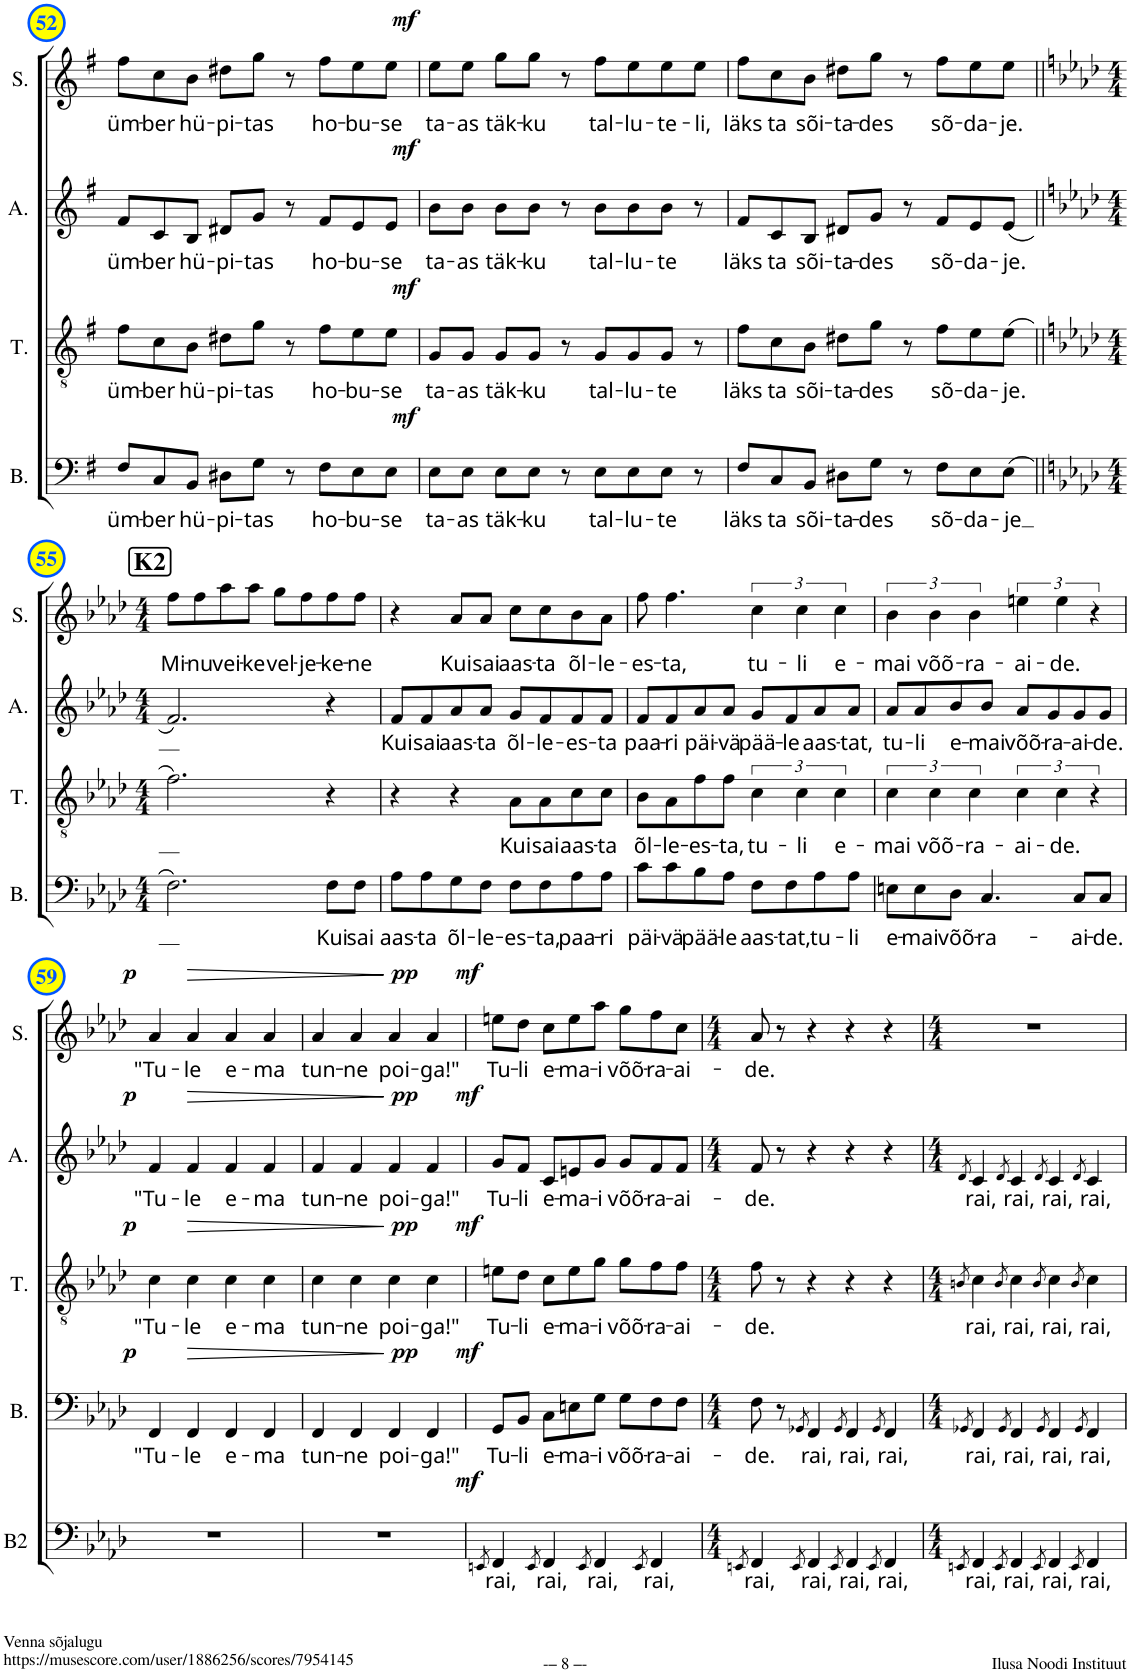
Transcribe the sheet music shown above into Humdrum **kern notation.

**kern	**text	**dynam	**kern	**text	**dynam	**kern	**text	**dynam	**kern	**text	**dynam	**kern	**text	**dynam
*part5	*part5	*part5	*part4	*part4	*part4	*part3	*part3	*part3	*part2	*part2	*part2	*part1	*part1	*part1
*staff5	*staff5	*staff5	*staff4	*staff4	*staff4	*staff3	*staff3	*staff3	*staff2	*staff2	*staff2	*staff1	*staff1	*staff1
*I"Bass II	*	*	*I"Bass	*	*	*I"Tenor	*	*	*I"Alto	*	*	*I"Soprano	*	*
*I'B2	*	*	*I'B.	*	*	*I'T.	*	*	*I'A.	*	*	*I'S.	*	*
!!LO:PB:g=z
*clefF4	*	*	*clefF4	*	*	*clefGv2	*	*	*clefG2	*	*	*clefG2	*	*
*	*	*	*	*	*	*	*	*	*Trd1c2	*	*	*	*	*
*k[f#]	*	*	*k[f#]	*	*	*k[f#]	*	*	*k[f#]	*	*	*k[f#]	*	*
*M9/8	*	*	*M9/8	*	*	*M9/8	*	*	*M9/8	*	*	*M9/8	*	*
=52	=52	=52	=52	=52	=52	=52	=52	=52	=52	=52	=52	=52	=52	=52
!	!	!	!	!LO:LY:b	!	!	!LO:LY:b	!	!	!LO:LY:b	!	!	!LO:LY:b	!
8%9r	.	.	8F#/L	üm-	.	8f#\L	üm-	.	8f#/L	üm-	.	8ff#\L	üm-	.
!	!	!	!	!LO:LY:b	!	!	!LO:LY:b	!	!	!LO:LY:b	!	!	!LO:LY:b	!
.	.	.	8C/	-ber	.	8c\	-ber	.	8c/	-ber	.	8cc\	-ber	.
!	!	!	!	!LO:LY:b	!	!	!LO:LY:b	!	!	!LO:LY:b	!	!	!LO:LY:b	!
.	.	.	8BB/J	hü-	.	8B\J	hü-	.	8B/J	hü-	.	8b\J	hü-	.
!	!	!	!	!LO:LY:b	!	!	!LO:LY:b	!	!	!LO:LY:b	!	!	!LO:LY:b	!
.	.	.	8D#X\L	-pi-	.	8d#X\L	-pi-	.	8d#X/L	-pi-	.	8dd#X\L	-pi-	.
!	!	!	!	!LO:LY:b	!	!	!LO:LY:b	!	!	!LO:LY:b	!	!	!LO:LY:b	!
.	.	.	8G\J	-tas	.	8g\J	-tas	.	8g/J	-tas	.	8gg\J	-tas	.
.	.	.	8r	.	.	8r	.	.	8r	.	.	8r	.	.
!	!	!	!	!LO:LY:b	!	!	!LO:LY:b	!	!	!LO:LY:b	!	!	!LO:LY:b	!
.	.	.	8F#\L	ho-	.	8f#\L	ho-	.	8f#/L	ho-	.	8ff#\L	ho-	.
!	!	!	!	!LO:LY:b	!	!	!LO:LY:b	!	!	!LO:LY:b	!	!	!LO:LY:b	!
.	.	.	8E\	-bu-	.	8e\	-bu-	.	8e/	-bu-	.	8ee\	-bu-	.
!	!	!	!	!LO:LY:b	!	!	!LO:LY:b	!	!	!LO:LY:b	!	!	!LO:LY:b	!
.	.	.	8E\J	-se	.	8e\J	-se	.	8e/J	-se	.	8ee\J	-se	.
=53	=53	=53	=53	=53	=53	=53	=53	=53	=53	=53	=53	=53	=53	=53
!	!	!	!	!LO:LY:b	!LO:DY:a	!	!LO:LY:b	!LO:DY:a	!	!LO:LY:b	!LO:DY:a	!	!LO:LY:b	!LO:DY:a
8%9r	.	.	8E\L	ta-	mf	8G/L	ta-	mf	8b\L	ta-	mf	8ee\L	ta-	mf
!	!	!	!	!LO:LY:b	!	!	!LO:LY:b	!	!	!LO:LY:b	!	!	!LO:LY:b	!
.	.	.	8E\J	-as	.	8G/J	-as	.	8b\J	-as	.	8ee\J	-as	.
!	!	!	!	!LO:LY:b	!	!	!LO:LY:b	!	!	!LO:LY:b	!	!	!LO:LY:b	!
.	.	.	8E\L	täk-	.	8G/L	täk-	.	8b\L	täk-	.	8gg\L	täk-	.
!	!	!	!	!LO:LY:b	!	!	!LO:LY:b	!	!	!LO:LY:b	!	!	!LO:LY:b	!
.	.	.	8E\J	-ku	.	8G/J	-ku	.	8b\J	-ku	.	8gg\J	-ku	.
.	.	.	8r	.	.	8r	.	.	8r	.	.	8r	.	.
!	!	!	!	!LO:LY:b	!	!	!LO:LY:b	!	!	!LO:LY:b	!	!	!LO:LY:b	!
.	.	.	8E\L	tal-	.	8G/L	tal-	.	8b\L	tal-	.	8ff#\L	tal-	.
!	!	!	!	!LO:LY:b	!	!	!LO:LY:b	!	!	!LO:LY:b	!	!	!LO:LY:b	!
.	.	.	8E\	-lu-	.	8G/	-lu-	.	8b\	-lu-	.	8ee\	-lu-	.
!	!	!	!	!LO:LY:b	!	!	!LO:LY:b	!	!	!LO:LY:b	!	!	!LO:LY:b	!
.	.	.	8E\J	-te	.	8G/J	-te	.	8b\J	-te	.	8ee\	-te-	.
!	!	!	!	!	!	!	!	!	!	!	!	!	!LO:LY:b	!
.	.	.	8r	.	.	8r	.	.	8r	.	.	8ee\J	-li,	.
=54	=54	=54	=54	=54	=54	=54	=54	=54	=54	=54	=54	=54	=54	=54
!	!	!	!	!LO:LY:b	!	!	!LO:LY:b	!	!	!LO:LY:b	!	!	!LO:LY:b	!
8%9r	.	.	8F#/L	läks	.	8f#\L	läks	.	8f#/L	läks	.	8ff#\L	läks	.
!	!	!	!	!LO:LY:b	!	!	!LO:LY:b	!	!	!LO:LY:b	!	!	!LO:LY:b	!
.	.	.	8C/	ta	.	8c\	ta	.	8c/	ta	.	8cc\	ta	.
!	!	!	!	!LO:LY:b	!	!	!LO:LY:b	!	!	!LO:LY:b	!	!	!LO:LY:b	!
.	.	.	8BB/J	sõi-	.	8B\J	sõi-	.	8B/J	sõi-	.	8b\J	sõi-	.
!	!	!	!	!LO:LY:b	!	!	!LO:LY:b	!	!	!LO:LY:b	!	!	!LO:LY:b	!
.	.	.	8D#X\L	-ta-	.	8d#X\L	-ta-	.	8d#X/L	-ta-	.	8dd#X\L	-ta-	.
!	!	!	!	!LO:LY:b	!	!	!LO:LY:b	!	!	!LO:LY:b	!	!	!LO:LY:b	!
.	.	.	8G\J	-des	.	8g\J	-des	.	8g/J	-des	.	8gg\J	-des	.
.	.	.	8r	.	.	8r	.	.	8r	.	.	8r	.	.
!	!	!	!	!LO:LY:b	!	!	!LO:LY:b	!	!	!LO:LY:b	!	!	!LO:LY:b	!
.	.	.	8F#\L	sõ-	.	8f#\L	sõ-	.	8f#/L	sõ-	.	8ff#\L	sõ-	.
!	!	!	!	!LO:LY:b	!	!	!LO:LY:b	!	!	!LO:LY:b	!	!	!LO:LY:b	!
.	.	.	8E\	-da-	.	8e\	-da-	.	8e/	-da-	.	8ee\	-da-	.
!	!	!	!	!LO:LY:b	!	!	!LO:LY:b	!	!	!LO:LY:b	!	!	!LO:LY:b	!
.	.	.	(8E\J	-je	.	(8e\J	-je.	.	(8e/J	-je.	.	8ee\J	-je.	.
!!LO:LB:g=z
!!LO:REH:place=s1:a:B:cj:fs=14:t=K2
=55||	=55||	=55||	=55||	=55||	=55||	=55||	=55||	=55||	=55||	=55||	=55||	=55||	=55||	=55||
*k[b-e-a-d-]	*	*	*k[b-e-a-d-]	*	*	*k[b-e-a-d-]	*	*	*k[b-e-a-d-]	*	*	*k[b-e-a-d-]	*	*
*M4/4	*	*	*M4/4	*	*	*M4/4	*	*	*M4/4	*	*	*M4/4	*	*
!	!	!	!	!	!	!	!	!	!	!	!	!	!LO:LY:b	!
1r	.	.	2.F\)	.	.	2.f\)	.	.	2.f/)	.	.	8ff\L	Mi-	.
!	!	!	!	!	!	!	!	!	!	!	!	!	!LO:LY:b	!
.	.	.	.	.	.	.	.	.	.	.	.	8ff\	-nu	.
!	!	!	!	!	!	!	!	!	!	!	!	!	!LO:LY:b	!
.	.	.	.	.	.	.	.	.	.	.	.	8aa-\	vei-	.
!	!	!	!	!	!	!	!	!	!	!	!	!	!LO:LY:b	!
.	.	.	.	.	.	.	.	.	.	.	.	8aa-\J	-ke	.
!	!	!	!	!	!	!	!	!	!	!	!	!	!LO:LY:b	!
.	.	.	.	.	.	.	.	.	.	.	.	8gg\L	vel-	.
!	!	!	!	!	!	!	!	!	!	!	!	!	!LO:LY:b	!
.	.	.	.	.	.	.	.	.	.	.	.	8ff\	-je-	.
!	!	!	!	!LO:LY:b	!	!	!	!	!	!	!	!	!LO:LY:b	!
.	.	.	8F\L	Kui	.	4r	.	.	4r	.	.	8ff\	-ke-	.
!	!	!	!	!LO:LY:b	!	!	!	!	!	!	!	!	!LO:LY:b	!
.	.	.	8F\J	sai	.	.	.	.	.	.	.	8ff\J	-ne	.
=56	=56	=56	=56	=56	=56	=56	=56	=56	=56	=56	=56	=56	=56	=56
!	!	!	!	!LO:LY:b	!	!	!	!	!	!LO:LY:b	!	!	!	!
1r	.	.	8A-\L	aas-	.	4r	.	.	8f/L	Kui	.	4r	.	.
!	!	!	!	!LO:LY:b	!	!	!	!	!	!LO:LY:b	!	!	!	!
.	.	.	8A-\	-ta	.	.	.	.	8f/	sai	.	.	.	.
!	!	!	!	!LO:LY:b	!	!	!	!	!	!LO:LY:b	!	!	!LO:LY:b	!
.	.	.	8G\	õl-	.	4r	.	.	8a-/	aas-	.	8a-/L	Kui	.
!	!	!	!	!LO:LY:b	!	!	!	!	!	!LO:LY:b	!	!	!LO:LY:b	!
.	.	.	8F\J	-le-	.	.	.	.	8a-/J	-ta	.	8a-/J	sai	.
!	!	!	!	!LO:LY:b	!	!	!LO:LY:b	!	!	!LO:LY:b	!	!	!LO:LY:b	!
.	.	.	8F\L	-es-	.	8A-\L	Kui	.	8g/L	õl-	.	8cc\L	aas-	.
!	!	!	!	!LO:LY:b	!	!	!LO:LY:b	!	!	!LO:LY:b	!	!	!LO:LY:b	!
.	.	.	8F\	-ta,	.	8A-\	sai	.	8f/	-le-	.	8cc\	-ta	.
!	!	!	!	!LO:LY:b	!	!	!LO:LY:b	!	!	!LO:LY:b	!	!	!LO:LY:b	!
.	.	.	8A-\	paa-	.	8c\	aas-	.	8f/	-es-	.	8b-\	õl-	.
!	!	!	!	!LO:LY:b	!	!	!LO:LY:b	!	!	!LO:LY:b	!	!	!LO:LY:b	!
.	.	.	8A-\J	-ri	.	8c\J	-ta	.	8f/J	-ta	.	8a-\J	-le-	.
=57	=57	=57	=57	=57	=57	=57	=57	=57	=57	=57	=57	=57	=57	=57
!	!	!	!	!LO:LY:b	!	!	!LO:LY:b	!	!	!LO:LY:b	!	!	!LO:LY:b	!
1r	.	.	8c\L	päi-	.	8B-\L	õl-	.	8f/L	paa-	.	8ff\	-es-	.
!	!	!	!	!LO:LY:b	!	!	!LO:LY:b	!	!	!LO:LY:b	!	!	!LO:LY:b	!
.	.	.	8c\	-vä	.	8A-\	-le-	.	8f/	-ri	.	4.ff\	-ta,	.
!	!	!	!	!LO:LY:b	!	!	!LO:LY:b	!	!	!LO:LY:b	!	!	!	!
.	.	.	8B-\	pää-	.	8f\	-es-	.	8a-/	päi-	.	.	.	.
!	!	!	!	!LO:LY:b	!	!	!LO:LY:b	!	!	!LO:LY:b	!	!	!	!
.	.	.	8A-\J	-le	.	8f\J	-ta,	.	8a-/J	-vä	.	.	.	.
!	!	!	!	!LO:LY:b	!	!	!LO:LY:b	!	!	!LO:LY:b	!	!	!LO:LY:b	!
.	.	.	8F\L	aas-	.	6c\	tu-	.	8g/L	pää-	.	6cc\	tu-	.
!	!	!	!	!LO:LY:b	!	!	!	!	!	!LO:LY:b	!	!	!	!
.	.	.	8F\	-tat,	.	.	.	.	8f/	-le	.	.	.	.
!	!	!	!	!	!	!	!LO:LY:b	!	!	!	!	!	!LO:LY:b	!
.	.	.	.	.	.	6c\	-li	.	.	.	.	6cc\	-li	.
!	!	!	!	!LO:LY:b	!	!	!	!	!	!LO:LY:b	!	!	!	!
.	.	.	8A-\	tu-	.	.	.	.	8a-/	aas-	.	.	.	.
!	!	!	!	!	!	!	!LO:LY:b	!	!	!	!	!	!LO:LY:b	!
.	.	.	.	.	.	6c\	e-	.	.	.	.	6cc\	e-	.
!	!	!	!	!LO:LY:b	!	!	!	!	!	!LO:LY:b	!	!	!	!
.	.	.	8A-\J	-li	.	.	.	.	8a-/J	-tat,	.	.	.	.
=58	=58	=58	=58	=58	=58	=58	=58	=58	=58	=58	=58	=58	=58	=58
!	!	!	!	!LO:LY:b	!	!	!LO:LY:b	!	!	!LO:LY:b	!	!	!LO:LY:b	!
1r	.	.	8En\L	e-	.	6c\	-mai	.	8a-/L	tu-	.	6b-\	-mai	.
!	!	!	!	!LO:LY:b	!	!	!	!	!	!LO:LY:b	!	!	!	!
.	.	.	8E\	-mai	.	.	.	.	8a-/	-li	.	.	.	.
!	!	!	!	!	!	!	!LO:LY:b	!	!	!	!	!	!LO:LY:b	!
.	.	.	.	.	.	6c\	võõ-	.	.	.	.	6b-\	võõ-	.
!	!	!	!	!LO:LY:b	!	!	!	!	!	!LO:LY:b	!	!	!	!
.	.	.	8D-\J	võõ-	.	.	.	.	8b-/	e-	.	.	.	.
!	!	!	!	!	!	!	!LO:LY:b	!	!	!	!	!	!LO:LY:b	!
.	.	.	.	.	.	6c\	-ra-	.	.	.	.	6b-\	-ra-	.
!	!	!	!	!LO:LY:b	!	!	!	!	!	!LO:LY:b	!	!	!	!
.	.	.	4.C/	-ra-	.	.	.	.	8b-/J	-mai	.	.	.	.
!	!	!	!	!	!	!	!LO:LY:b	!	!	!LO:LY:b	!	!	!LO:LY:b	!
.	.	.	.	.	.	6c\	-ai-	.	8a-/L	võõ-	.	6een\	-ai-	.
!	!	!	!	!	!	!	!	!	!	!LO:LY:b	!	!	!	!
.	.	.	.	.	.	.	.	.	8g/	-ra-	.	.	.	.
!	!	!	!	!	!	!	!LO:LY:b	!	!	!	!	!	!LO:LY:b	!
.	.	.	.	.	.	6c\	-de.	.	.	.	.	6ee\	-de.	.
!	!	!	!	!LO:LY:b	!	!	!	!	!	!LO:LY:b	!	!	!	!
.	.	.	8C/L	-ai-	.	.	.	.	8g/	-ai-	.	.	.	.
.	.	.	.	.	.	6r	.	.	.	.	.	6r	.	.
!	!	!	!	!LO:LY:b	!	!	!	!	!	!LO:LY:b	!	!	!	!
.	.	.	8C/J	-de.	.	.	.	.	8g/J	-de.	.	.	.	.
!!LO:LB:g=z
=59	=59	=59	=59	=59	=59	=59	=59	=59	=59	=59	=59	=59	=59	=59
!	!	!	!	!LO:LY:b	!LO:DY:a	!	!LO:LY:b	!LO:DY:a	!	!LO:LY:b	!LO:DY:a	!	!LO:LY:b	!LO:DY:a
1r	.	.	4FF/	"Tu-	p	4c\	"Tu-	p	4f/	"Tu-	p	4a-/	"Tu-	p
!	!	!	!	!LO:LY:b	!LO:HP:b	!	!LO:LY:b	!LO:HP:b	!	!LO:LY:b	!LO:HP:b	!	!LO:LY:b	!LO:HP:b
.	.	.	4FF/	-le	>	4c\	-le	>	4f/	-le	>	4a-/	-le	>
!	!	!	!	!LO:LY:b	!	!	!LO:LY:b	!	!	!LO:LY:b	!	!	!LO:LY:b	!
.	.	.	4FF/	e-	.	4c\	e-	.	4f/	e-	.	4a-/	e-	.
!	!	!	!	!LO:LY:b	!	!	!LO:LY:b	!	!	!LO:LY:b	!	!	!LO:LY:b	!
.	.	.	4FF/	-ma	.	4c\	-ma	.	4f/	-ma	.	4a-/	-ma	.
=60	=60	=60	=60	=60	=60	=60	=60	=60	=60	=60	=60	=60	=60	=60
!	!	!	!	!LO:LY:b	!	!	!LO:LY:b	!	!	!LO:LY:b	!	!	!LO:LY:b	!
1r	.	.	4FF/	tun-	.	4c\	tun-	.	4f/	tun-	.	4a-/	tun-	.
!	!	!	!	!LO:LY:b	!	!	!LO:LY:b	!	!	!LO:LY:b	!	!	!LO:LY:b	!
.	.	.	4FF/	-ne	.	4c\	-ne	.	4f/	-ne	.	4a-/	-ne	.
!	!	!	!	!LO:LY:b	!	!	!LO:LY:b	!	!	!LO:LY:b	!	!	!LO:LY:b	!
.	.	.	4FF/	poi-	.	4c\	poi-	.	4f/	poi-	.	4a-/	poi-	.
!	!	!	!	!LO:LY:b	!LO:DY:n=1:a	!	!LO:LY:b	!LO:DY:n=1:a	!	!LO:LY:b	!LO:DY:n=1:a	!	!LO:LY:b	!LO:DY:n=1:a
.	.	.	4FF/	-ga!"	] pp	4c\	-ga!"	] pp	4f/	-ga!"	] pp	4a-/	-ga!"	] pp
=61	=61	=61	=61	=61	=61	=61	=61	=61	=61	=61	=61	=61	=61	=61
8qEEn/	.	.	.	.	.	.	.	.	.	.	.	.	.	.
!	!LO:LY:b	!LO:DY:a	!	!LO:LY:b	!LO:DY:a	!	!LO:LY:b	!LO:DY:a	!	!LO:LY:b	!LO:DY:a	!	!LO:LY:b	!LO:DY:a
4FF/	rai,	mf	8GG/L	Tu-	mf	8en\L	Tu-	mf	8g/L	Tu-	mf	8een\L	Tu-	mf
!	!	!	!	!LO:LY:b	!	!	!LO:LY:b	!	!	!LO:LY:b	!	!	!LO:LY:b	!
.	.	.	8BB-/J	-li	.	8d-\J	-li	.	8f/J	-li	.	8dd-\J	-li	.
8qEE/	.	.	.	.	.	.	.	.	.	.	.	.	.	.
!	!LO:LY:b	!	!	!LO:LY:b	!	!	!LO:LY:b	!	!	!LO:LY:b	!	!	!LO:LY:b	!
4FF/	rai,	.	8C\L	e-	.	8c\L	e-	.	8c/L	e-	.	8cc\L	e-	.
!	!	!	!	!LO:LY:b	!	!	!LO:LY:b	!	!	!LO:LY:b	!	!	!LO:LY:b	!
.	.	.	8En\	-ma-	.	8e\	-ma-	.	8en/	-ma-	.	8ee\	-ma-	.
8qEE/	.	.	.	.	.	.	.	.	.	.	.	.	.	.
!	!LO:LY:b	!	!	!LO:LY:b	!	!	!LO:LY:b	!	!	!LO:LY:b	!	!	!LO:LY:b	!
4FF/	rai,	.	8G\J	-i	.	8g\J	-i	.	8g/J	-i	.	8aa-\J	-i	.
!	!	!	!	!LO:LY:b	!	!	!LO:LY:b	!	!	!LO:LY:b	!	!	!LO:LY:b	!
.	.	.	8G\L	võõ-	.	8g\L	võõ-	.	8g/L	võõ-	.	8gg\L	võõ-	.
8qEE/	.	.	.	.	.	.	.	.	.	.	.	.	.	.
!	!LO:LY:b	!	!	!LO:LY:b	!	!	!LO:LY:b	!	!	!LO:LY:b	!	!	!LO:LY:b	!
4FF/	rai,	.	8F\	-ra-	.	8f\	-ra-	.	8f/	-ra-	.	8ff\	-ra-	.
!	!	!	!	!LO:LY:b	!	!	!LO:LY:b	!	!	!LO:LY:b	!	!	!LO:LY:b	!
.	.	.	8F\J	-ai-	.	8f\J	-ai-	.	8f/J	-ai-	.	8cc\J	-ai-	.
=62	=62	=62	=62	=62	=62	=62	=62	=62	=62	=62	=62	=62	=62	=62
*M4/4	*	*	*M4/4	*	*	*M4/4	*	*	*M4/4	*	*	*M4/4	*	*
8qEEn/	.	.	.	.	.	.	.	.	.	.	.	.	.	.
!	!LO:LY:b	!	!	!LO:LY:b	!	!	!LO:LY:b	!	!	!LO:LY:b	!	!	!LO:LY:b	!
4FF/	rai,	.	8F\	-de.	.	8f\	-de.	.	8f/	-de.	.	8a-/	-de.	.
.	.	.	8r	.	.	8r	.	.	8r	.	.	8r	.	.
8qEE/	.	.	8qGG-X/	.	.	.	.	.	.	.	.	.	.	.
!	!LO:LY:b	!	!	!LO:LY:b	!	!	!	!	!	!	!	!	!	!
4FF/	rai,	.	4FF/	rai,	.	4r	.	.	4r	.	.	4r	.	.
8qEE/	.	.	8qGG-/	.	.	.	.	.	.	.	.	.	.	.
!	!LO:LY:b	!	!	!LO:LY:b	!	!	!	!	!	!	!	!	!	!
4FF/	rai,	.	4FF/	rai,	.	4r	.	.	4r	.	.	4r	.	.
8qEE/	.	.	8qGG-/	.	.	.	.	.	.	.	.	.	.	.
!	!LO:LY:b	!	!	!LO:LY:b	!	!	!	!	!	!	!	!	!	!
4FF/	rai,	.	4FF/	rai,	.	4r	.	.	4r	.	.	4r	.	.
=63	=63	=63	=63	=63	=63	=63	=63	=63	=63	=63	=63	=63	=63	=63
*M4/4	*	*	*M4/4	*	*	*M4/4	*	*	*M4/4	*	*	*M4/4	*	*
8qEEn/	.	.	8qGG-X/	.	.	8qBn/	.	.	8qd-/	.	.	.	.	.
!	!LO:LY:b	!	!	!LO:LY:b	!	!	!LO:LY:b	!	!	!LO:LY:b	!	!	!	!
4FF/	rai,	.	4FF/	rai,	.	4c\	rai,	.	4c/	rai,	.	1r	.	.
8qEE/	.	.	8qGG-/	.	.	8qB/	.	.	8qd-/	.	.	.	.	.
!	!LO:LY:b	!	!	!LO:LY:b	!	!	!LO:LY:b	!	!	!LO:LY:b	!	!	!	!
4FF/	rai,	.	4FF/	rai,	.	4c\	rai,	.	4c/	rai,	.	.	.	.
8qEE/	.	.	8qGG-/	.	.	8qB/	.	.	8qd-/	.	.	.	.	.
!	!LO:LY:b	!	!	!LO:LY:b	!	!	!LO:LY:b	!	!	!LO:LY:b	!	!	!	!
4FF/	rai,	.	4FF/	rai,	.	4c\	rai,	.	4c/	rai,	.	.	.	.
8qEE/	.	.	8qGG-/	.	.	8qB/	.	.	8qd-/	.	.	.	.	.
!	!LO:LY:b	!	!	!LO:LY:b	!	!	!LO:LY:b	!	!	!LO:LY:b	!	!	!	!
4FF/	rai,	.	4FF/	rai,	.	4c\	rai,	.	4c/	rai,	.	.	.	.
=	=	=	=	=	=	=	=	=	=	=	=	=	=	=
*-	*-	*-	*-	*-	*-	*-	*-	*-	*-	*-	*-	*-	*-	*-
